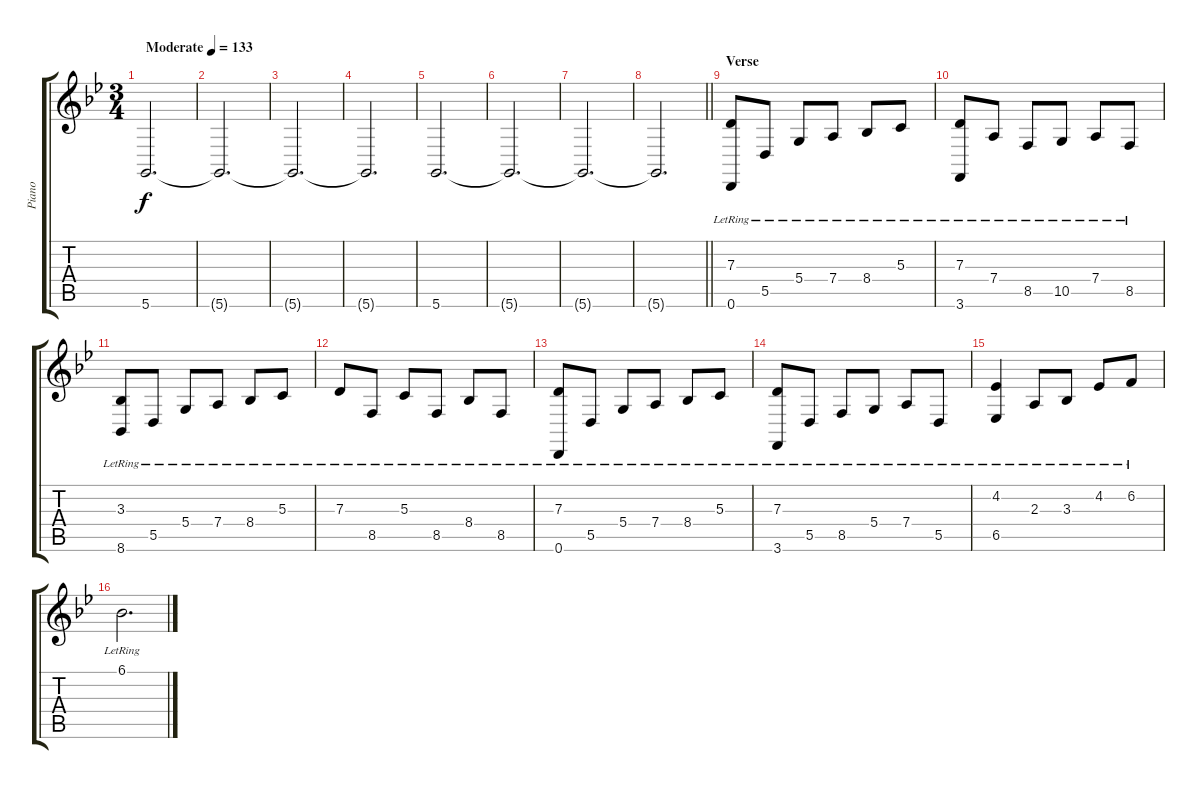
\track ("Piano" "Piano") {instrument acousticgrandpiano}
\staff {score tabs}
\tuning (E4 B3 G3 D3 A2 D2) {hide}
\ts (3 4)
\tempo (133 "Moderate")
\clef g2
\ks gminor
5.6.2{d dy f instrument acousticgrandpiano} |
5.6{t}.2{d} |
5.6{t}.2{d} |
5.6{t}.2{d} |
5.6.2{d} |
5.6{t}.2{d} |
5.6{t}.2{d} |
\barLineRight lightlight
5.6{t}.2{d} |
\section ("" "Verse")
(7.3{lr} 0.6{lr}).8 5.5{lr}.8 5.4{lr}.8 7.4{lr}.8 8.4{lr}.8 5.3{lr}.8 |
(7.3{lr} 3.6{lr}).8 7.4{lr}.8 8.5{lr}.8 10.5{lr}.8 7.4{lr}.8 8.5{lr}.8 |
(3.3{lr} 8.6{lr}).8 5.5{lr}.8 5.4{lr}.8 7.4{lr}.8 8.4{lr}.8 5.3{lr}.8 |
7.3{lr}.8 8.5{lr}.8 5.3{lr}.8 8.5{lr}.8 8.4{lr}.8 8.5{lr}.8 |
(7.3{lr} 0.6{lr}).8 5.5{lr}.8 5.4{lr}.8 7.4{lr}.8 8.4{lr}.8 5.3{lr}.8 |
(7.3{lr} 3.6{lr}).8 5.5{lr}.8 8.5{lr}.8 5.4{lr}.8 7.4{lr}.8 5.5{lr}.8 |
(4.2{lr} 6.5{lr}).4 2.3{lr}.8 3.3{lr}.8 4.2{lr}.8 6.2{lr}.8 |
6.1{lr}.2{d}
